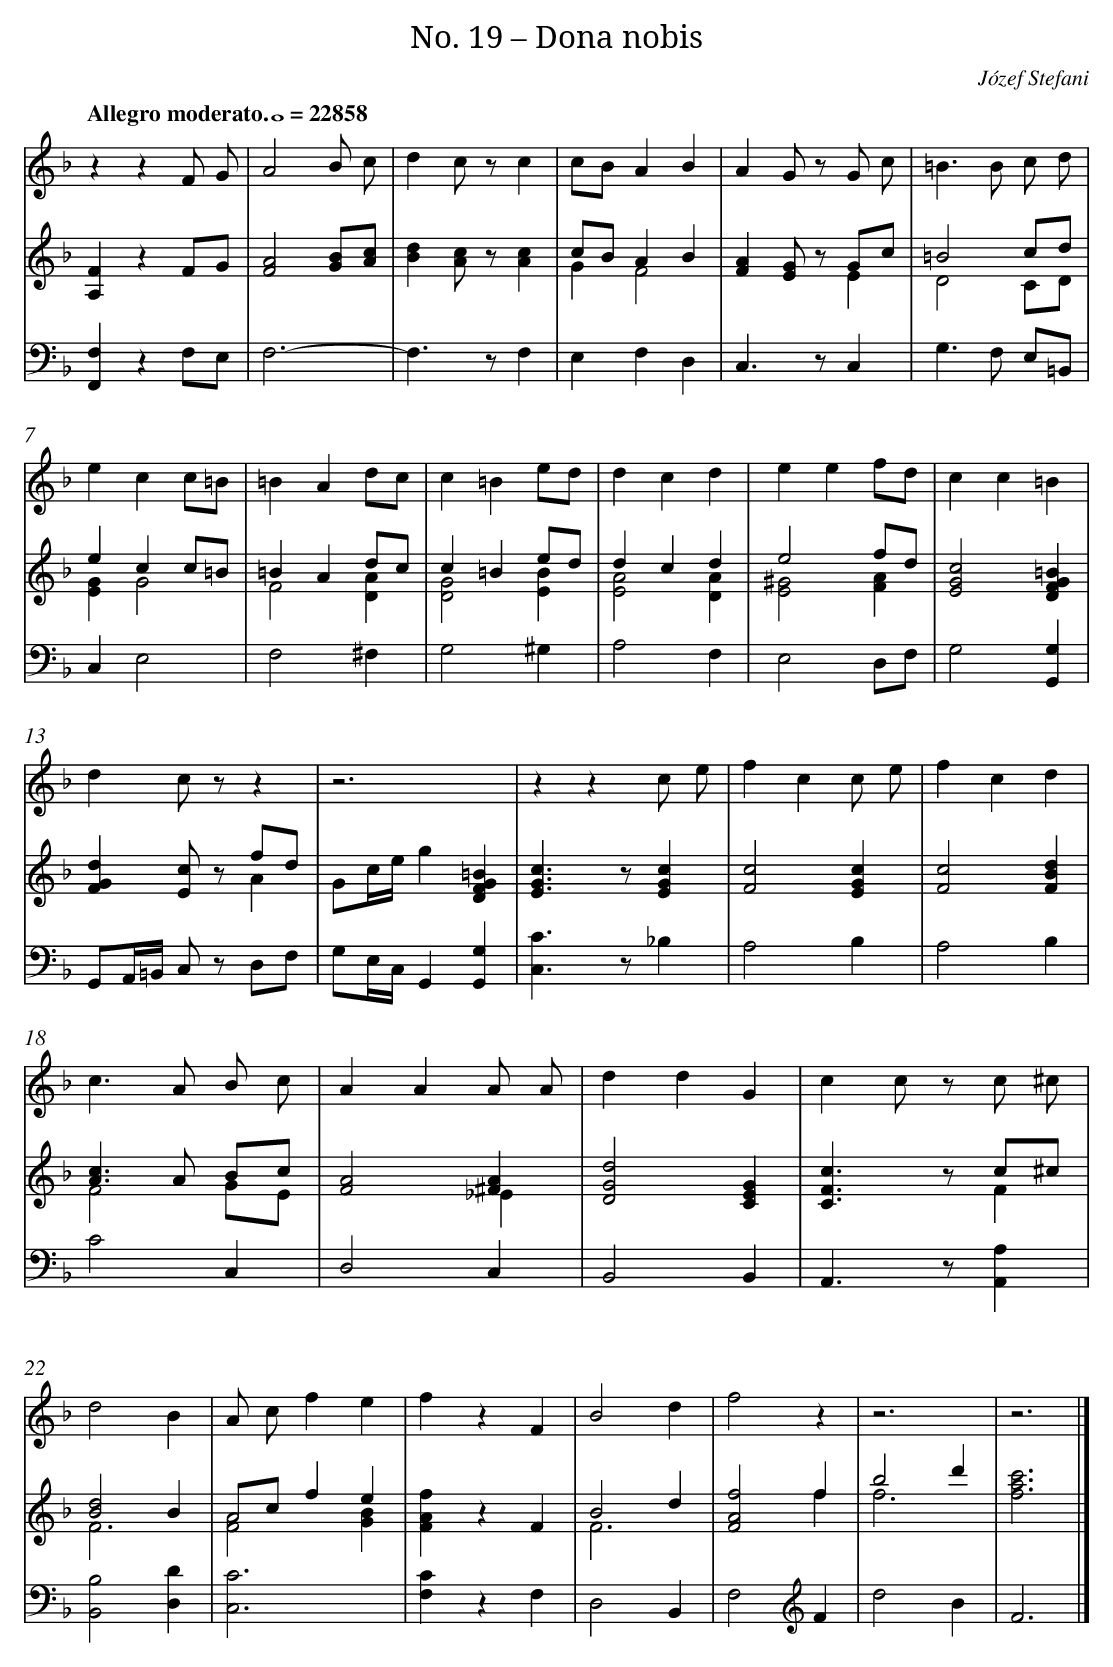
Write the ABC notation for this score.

X:1
T: No. 19 – Dona nobis
C: Józef Stefani
L: 1/4
Q: "Allegro moderato."2/1=61430090
V: 1 clef=treble
V: 2 clef=treble
V: 3 clef=bass
K: F
[V:1] zzF/ G/ |
[V:2] [FA,]zF/G/ |
[V:3] [F,F,,]zF,/E,/ |
[V:1] A2B/ c/ |
[V:2] [A2F2][B/G/][c/A/] |
[V:3] F,3- |
[V:1] dc/ z/c |
[V:2] [dB][c/A/] z/[cA] |
[V:3] F,>zF, |
[V:1] c/B/AB |
[V:2] c/B/AB & GF2 |
[V:3] E,F,D, |
[V:1] AG/ z/ G/ c/ |
[V:2] [AF][G/E/] z/ G/c/ & x2E |
[V:3] C,>zC, |
[V:1] =B>B c/ d/ |
[V:2] =B2c/d/ & D2C/D/ |
[V:3] G,>F, E,/=B,,/ |
[V:1] ecc/=B/ |
[V:2] ecc/=B/ & [GE]G2 |
[V:3] C,E,2 |
[V:1] =BAd/c/ |
[V:2] =BAd/c/ & F2[AD] |
[V:3] F,2^F, |
[V:1] c=Be/d/ |
[V:2] c=Be/d/ & [G2D2][BE] |
[V:3] G,2^G, |
[V:1] dcd |
[V:2] dcd & [A2E2][AD] |
[V:3] A,2F, |
[V:1] eef/d/ |
[V:2] e2f/d/ & [^G2E2][AF] |
[V:3] E,2D,/F,/ |
[V:1] cc=B |
[V:2] [c2G2E2][=BGFD] |
[V:3] G,2[G,G,,] |
[V:1] dc/ z/z |
[V:2] [dGF][c/E/] z/ f/d/ & x2A |
[V:3] G,,/A,,//=B,,// C,/ z/ D,/F,/ |
[V:1] z3 |
[V:2] G/c//e//g[=BGFD] |
[V:3] G,/E,//C,//G,,[G,G,,] |
[V:1] zzc/ e/ |
[V:2] [cGE]>z[cGE] |
[V:3] [CC,]>z_B, |
[V:1] fcc/ e/ |
[V:2] [c2F2][cGE] |
[V:3] A,2B, |
[V:1] fcd |
[V:2] [c2F2][dBF] |
[V:3] A,2B, |
[V:1] c>A B/ c/ |
[V:2] [cA]>A B/c/ & F2G/E/ |
[V:3] C2C, |
[V:1] AAA/ A/ |
[V:2] [A2F2][A^F] & x2_E |
[V:3] D,2C, |
[V:1] ddG |
[V:2] [d2G2D2][GEC] |
[V:3] B,,2B,, |
[V:1] cc/ z/ c/ ^c/ |
[V:2] [cFC]>z c/^c/ & x2F |
[V:3] A,,>z[A,A,,] |
[V:1] d2B |
[V:2] [d2B2]B & F3 |
[V:3] [B,2B,,2][DD,] |
[V:1] A/ c/fe |
[V:2] A/c/fe & [A2F2][BG] |
[V:3] [C3C,3] |
[V:1] fzF |
[V:2] [fAF]zF |
[V:3] [CF,]zF, |
[V:1] B2d |
[V:2] B2d & F3 |
[V:3] D,2B,, |
[V:1] f2z |
[V:2] [f2A2F2]f & x2f |
[V:3] F,2[K:clef=treble]F |
[V:1] z3 |
[V:2] b2d' & f3 |
[V:3] d2B |
[V:1] z3 |]
[V:2] [c'3a3f3] |]
[V:3] F3 |]
